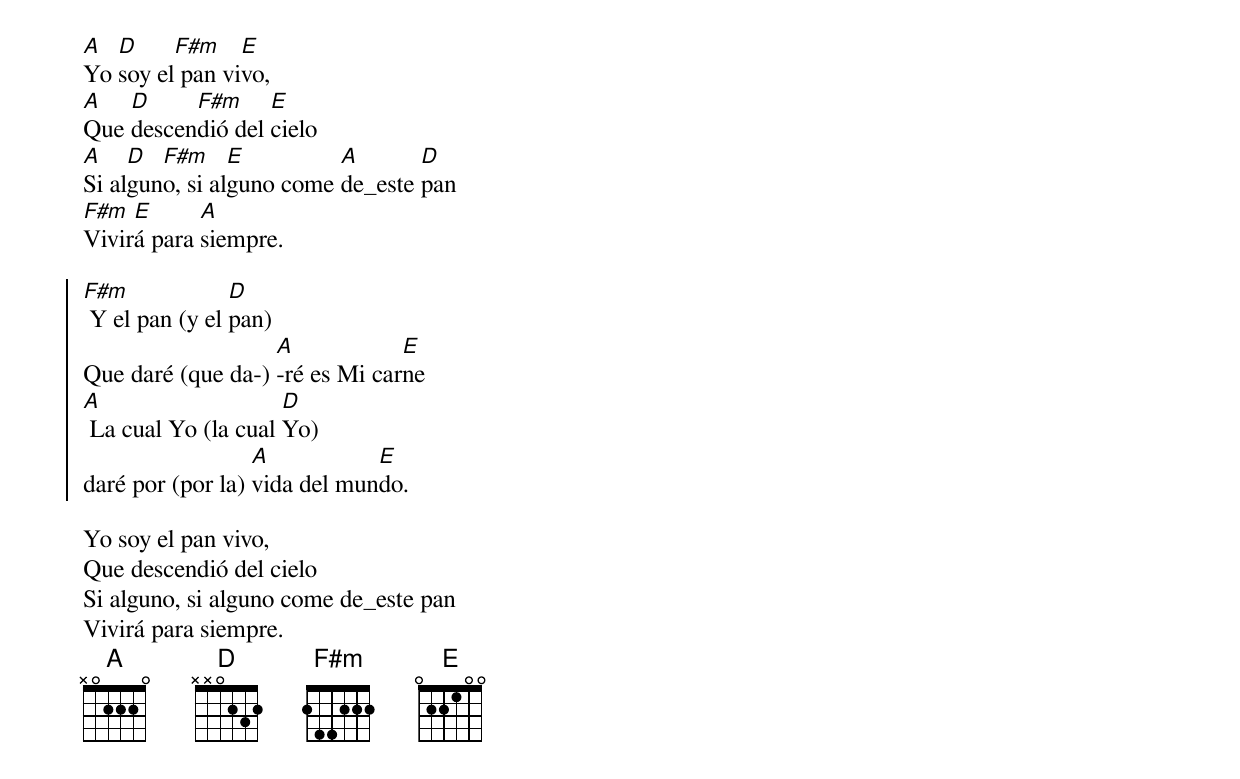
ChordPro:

[A]Yo [D]soy el[F#m] pan vi[E]vo,
[A]Que [D]descen[F#m]dió del [E]cielo
[A]Si al[D]gun[F#m]o, si al[E]guno come [A]de_este [D]pan
[F#m]Vivir[E]á para [A]siempre.

{start_of_chorus}
[F#m] Y el pan (y el [D]pan)
Que daré (que da-) [A]-ré es Mi car[E]ne
[A] La cual Yo (la cual [D]Yo)
daré por (por la) [A]vida del mun[E]do.
{end_of_chorus}

Yo soy el pan vivo,
Que descendió del cielo
Si alguno, si alguno come de_este pan
Vivirá para siempre.
